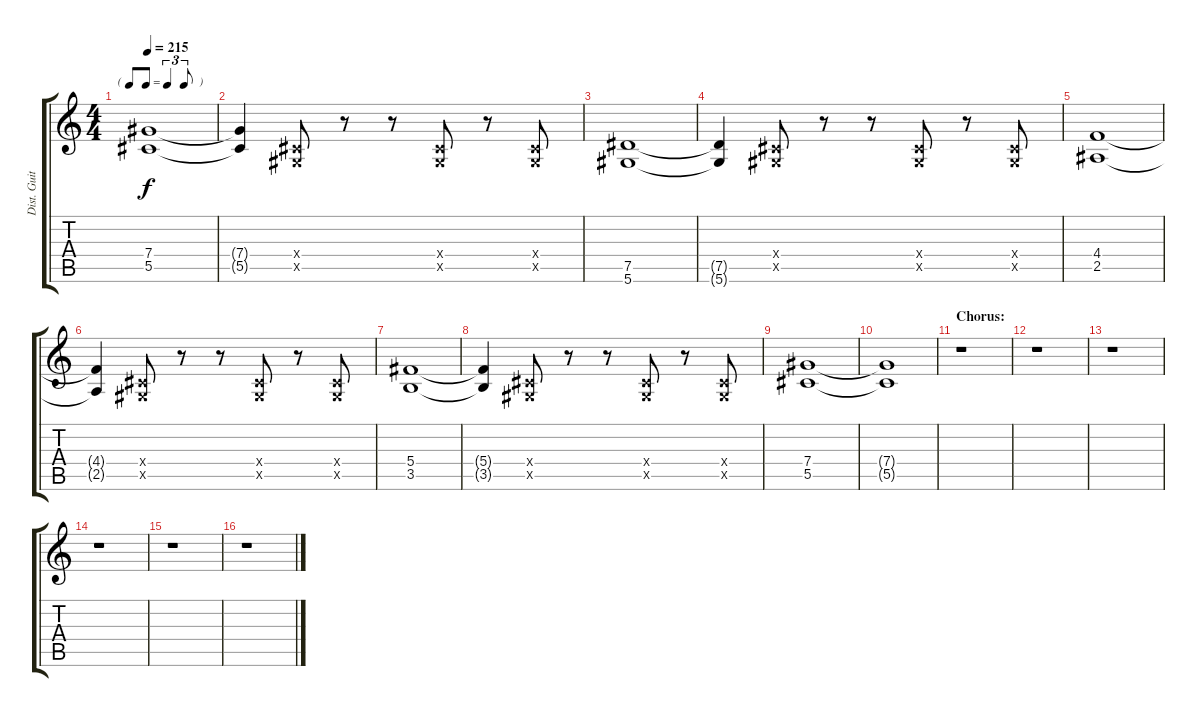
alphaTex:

\track ("Dist. Guitar 2" "Dist. Guit") {instrument distortionguitar}
\staff {score tabs}
\tuning (Eb4 Bb3 Gb3 Db3 Ab2 Eb2) {hide}
\ts (4 4)
\tf triplet8th
\tempo 215
\clef g2
\ks c
(7.4 5.5).1{dy f} |
(7.4{t} 5.5{t}).4 (0.4{x} 0.5{x}).8 r.8 r.8 (0.4{x} 0.5{x}).8 r.8 (0.4{x} 0.5{x}).8 |
(7.5 5.6).1 |
(7.5{t} 5.6{t}).4 (0.4{x} 0.5{x}).8 r.8 r.8 (0.4{x} 0.5{x}).8 r.8 (0.4{x} 0.5{x}).8 |
(4.4 2.5).1 |
(4.4{t} 2.5{t}).4 (0.4{x} 0.5{x}).8 r.8 r.8 (0.4{x} 0.5{x}).8 r.8 (0.4{x} 0.5{x}).8 |
(5.4 3.5).1 |
(5.4{t} 3.5{t}).4 (0.4{x} 0.5{x}).8 r.8 r.8 (0.4{x} 0.5{x}).8 r.8 (0.4{x} 0.5{x}).8 |
(7.4 5.5).1 |
(7.4{t} 5.5{t}).1 |
\section ("" "Chorus:")
r.1 |
r.1 |
r.1 |
r.1 |
r.1 |
r.1
